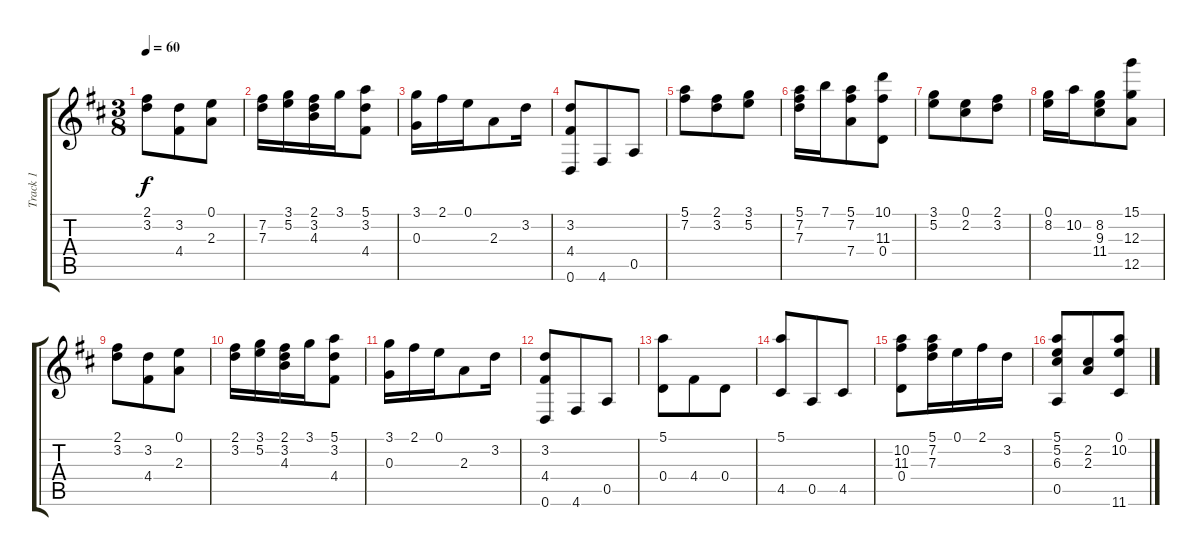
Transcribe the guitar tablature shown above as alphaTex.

\track ("Track 1" "Track 1") {instrument acousticguitarsteel}
\staff {score tabs}
\tuning (E4 B3 G3 D3 A2 D2) {hide}
\ts (3 8)
\tempo 60
\clef g2
\ks d
(2.1 3.2).8{dy f} (3.2 4.4).8 (0.1 2.3).8 |
(7.2 7.3).16 (3.1 5.2).16 (2.1 3.2 4.3).16 3.1.16 (5.1 3.2 4.4).8 |
(3.1 0.3).16 2.1.16 0.1.16 2.3.8 3.2.16 |
(3.2 4.4 0.6).8 4.6.8 0.5.8 |
(5.1 7.2).8 (2.1 3.2).8 (3.1 5.2).8 |
(5.1 7.2 7.3).16 7.1.16 (5.1 7.2 7.4).8 (10.1 11.3 0.4).8 |
(3.1 5.2).8 (0.1 2.2).8 (2.1 3.2).8 |
(0.1 8.2).16 10.2.16 (8.2 9.3 11.4).8 (15.1 12.3 12.5).8 |
(2.1 3.2).8 (3.2 4.4).8 (0.1 2.3).8 |
(2.1 3.2).16 (3.1 5.2).16 (2.1 3.2 4.3).16 3.1.16 (5.1 3.2 4.4).8 |
(3.1 0.3).16 2.1.16 0.1.16 2.3.8 3.2.16 |
(3.2 4.4 0.6).8 4.6.8 0.5.8 |
(5.1 0.4).8 4.4.8 0.4.8 |
(5.1 4.5).8 0.5.8 4.5.8 |
(10.2 11.3 0.4).8 (5.1 7.2 7.3).16 0.1.16 2.1.16 3.2.16 |
(5.1 5.2 6.3 0.5).8 (2.2 2.3).8 (0.1 10.2 11.6).8
